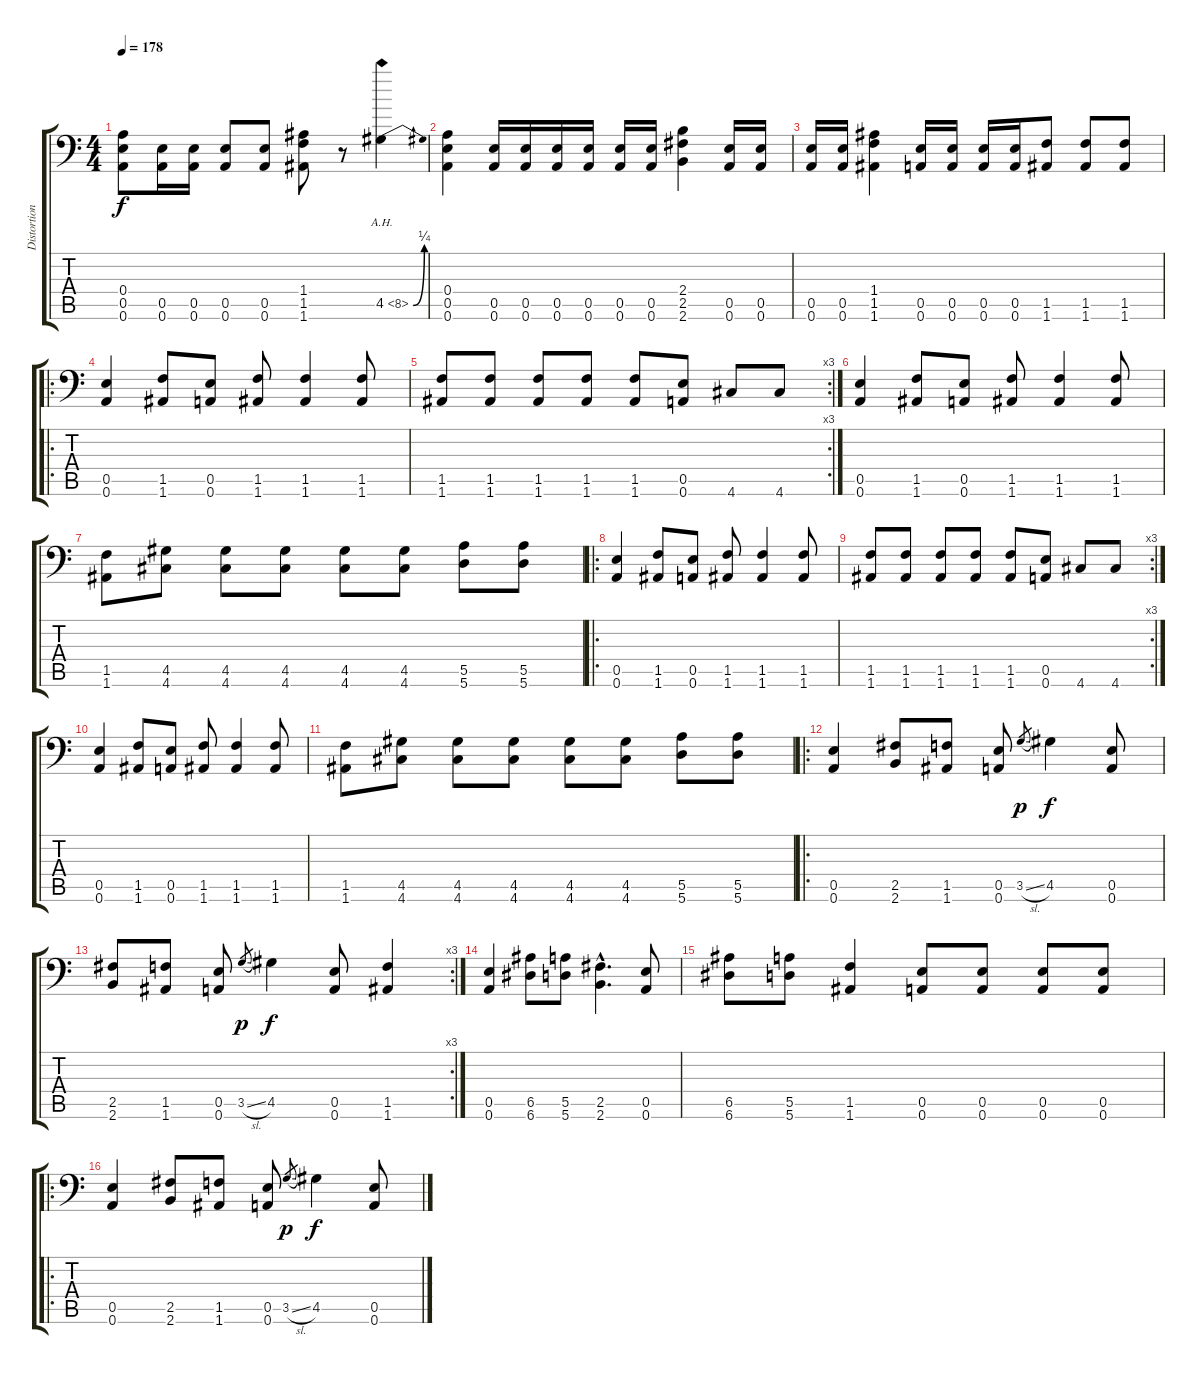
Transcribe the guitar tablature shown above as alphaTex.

\track ("Distortion Guitar" "Distortion") {instrument distortionguitar}
\staff {score tabs}
\tuning (B3 Gb3 D3 A2 E2 A1) {hide}
\ts (4 4)
\tempo 178
\clef f4
\ks c
(0.4 0.5 0.6).8{dy f} (0.5 0.6).16 (0.5 0.6).16 (0.5 0.6).8 (0.5 0.6).8 (1.4 1.5 1.6).8 r.8 4.5{be (bend 0 0 60 1) ah 4}.4 |
(0.4 0.5 0.6).4 (0.5 0.6).16 (0.5 0.6).16 (0.5 0.6).16 (0.5 0.6).16 (0.5 0.6).16 (0.5 0.6).16 (2.4 2.5 2.6).4 (0.5 0.6).16 (0.5 0.6).16 |
(0.5 0.6).16 (0.5 0.6).16 (1.4 1.5 1.6).4 (0.5 0.6).16 (0.5 0.6).16 (0.5 0.6).16 (0.5 0.6).16 (1.5 1.6).8 (1.5 1.6).8 (1.5 1.6).8 |
\ro
(0.5 0.6).4 (1.5 1.6).8 (0.5 0.6).8 (1.5 1.6).8 (1.5 1.6).4 (1.5 1.6).8 |
\rc 3
(1.5 1.6).8 (1.5 1.6).8 (1.5 1.6).8 (1.5 1.6).8 (1.5 1.6).8 (0.5 0.6).8 4.6.8 4.6.8 |
(0.5 0.6).4 (1.5 1.6).8 (0.5 0.6).8 (1.5 1.6).8 (1.5 1.6).4 (1.5 1.6).8 |
(1.5 1.6).8 (4.5 4.6).8 (4.5 4.6).8 (4.5 4.6).8 (4.5 4.6).8 (4.5 4.6).8 (5.5 5.6).8 (5.5 5.6).8 |
\ro
(0.5 0.6).4 (1.5 1.6).8 (0.5 0.6).8 (1.5 1.6).8 (1.5 1.6).4 (1.5 1.6).8 |
\rc 3
(1.5 1.6).8 (1.5 1.6).8 (1.5 1.6).8 (1.5 1.6).8 (1.5 1.6).8 (0.5 0.6).8 4.6.8 4.6.8 |
(0.5 0.6).4 (1.5 1.6).8 (0.5 0.6).8 (1.5 1.6).8 (1.5 1.6).4 (1.5 1.6).8 |
(1.5 1.6).8 (4.5 4.6).8 (4.5 4.6).8 (4.5 4.6).8 (4.5 4.6).8 (4.5 4.6).8 (5.5 5.6).8 (5.5 5.6).8 |
\ro
(0.5 0.6).4 (2.5 2.6).8 (1.5 1.6).8 (0.5 0.6).8 3.5{sl}.8{gr dy p} 4.5.4{dy f} (0.5 0.6).8 |
\rc 3
(2.5 2.6).8 (1.5 1.6).8 (0.5 0.6).8 3.5{sl}.8{gr dy p} 4.5.4{dy f} (0.5 0.6).8 (1.5 1.6).4 |
(0.5 0.6).4 (6.5 6.6).8 (5.5 5.6).8 (2.5{hac} 2.6{hac}).4{d} (0.5 0.6).8 |
(6.5 6.6).8 (5.5 5.6).8 (1.5 1.6).4 (0.5 0.6).8 (0.5 0.6).8 (0.5 0.6).8 (0.5 0.6).8 |
\ro
(0.5 0.6).4 (2.5 2.6).8 (1.5 1.6).8 (0.5 0.6).8 3.5{sl}.8{gr dy p} 4.5.4{dy f} (0.5 0.6).8
